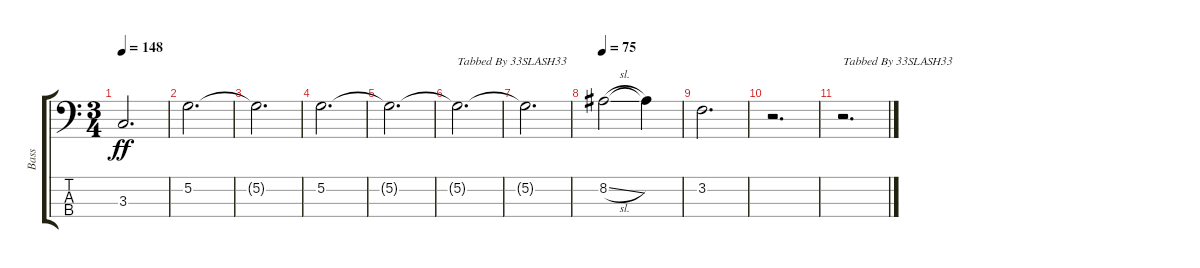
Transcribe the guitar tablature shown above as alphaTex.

\track ("Bass" "Bass") {instrument electricbassfinger}
\staff {score tabs}
\tuning (G2 D2 A1 E1) {hide}
\ts (3 4)
\tempo 148
\clef f4
\ks c
3.3.2{d dy ff} |
5.2.2{d} |
5.2{t}.2{d} |
5.2.2{d} |
5.2{t}.2{d} |
5.2{t}.2{d txt "Tabbed By 33SLASH33"} |
5.2{t}.2{d} |
\tempo 75
8.2{sl}.2 8.2{t}.4 |
3.2.2{d} |
r.2{d} |
r.2{d txt "Tabbed By 33SLASH33"}
